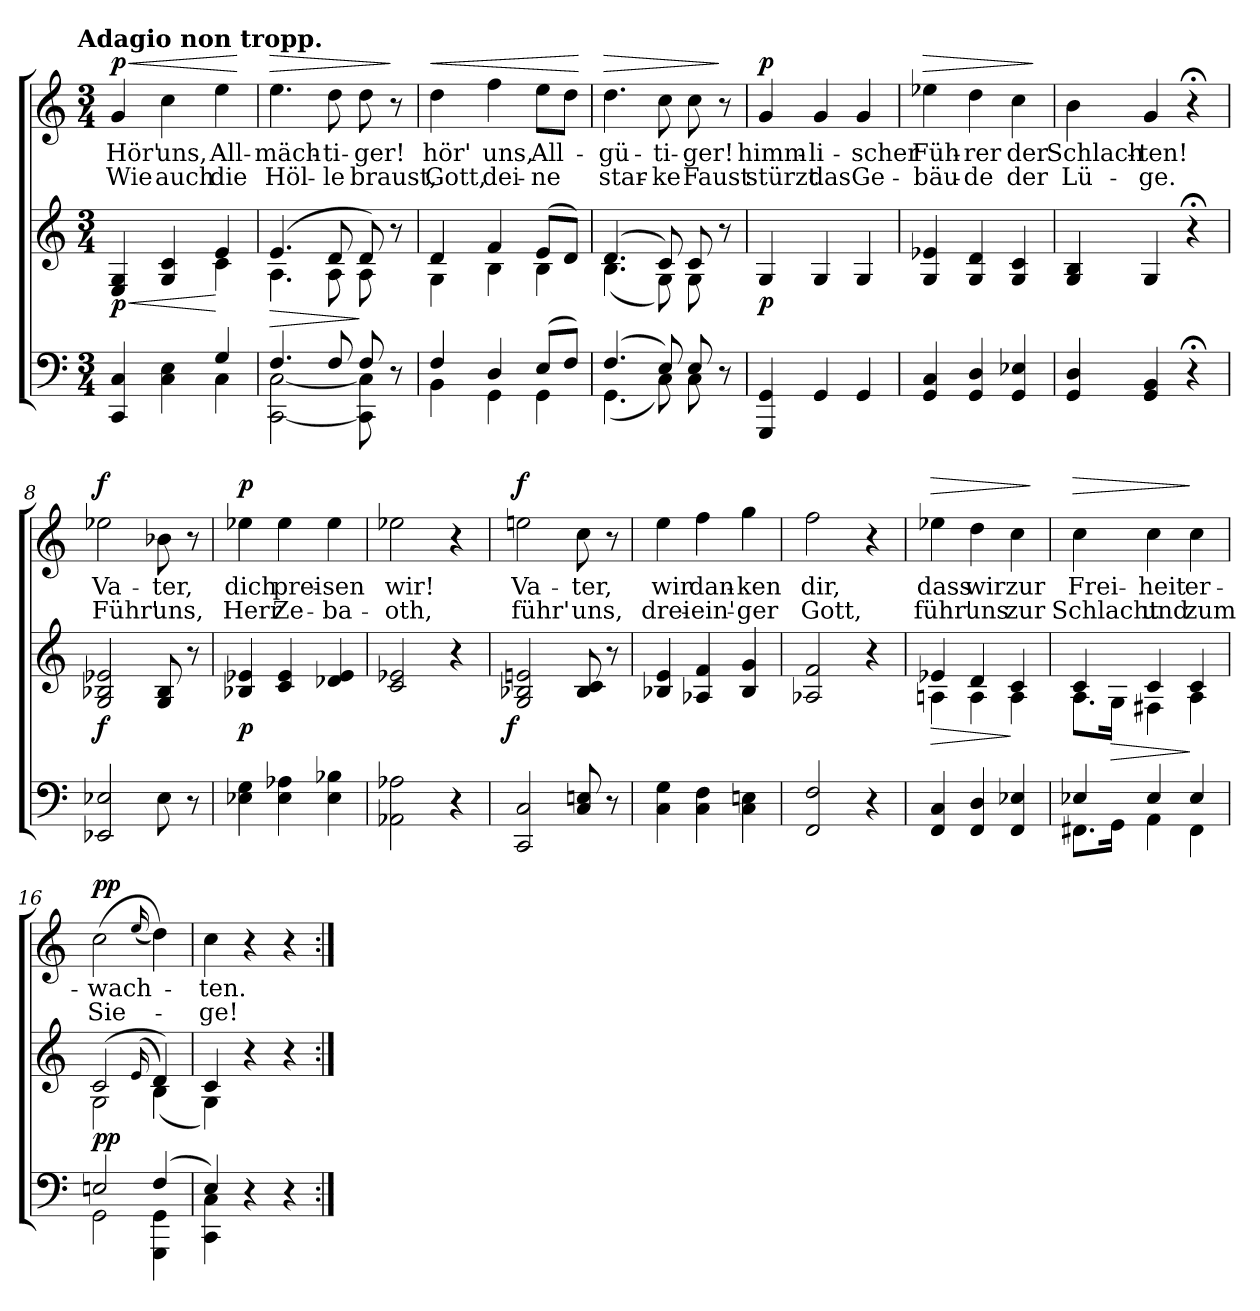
**kern	**kern	**dynam	**kern	**text	**text	**dynam
*part2	*part2	*part2	*part1	*part1	*part1	*part1
*staff3	*staff2	*staff2/3	*staff1	*staff1	*staff1	*staff1
*clefF4	*clefG2	*	*clefG2	*	*	*
*k[]	*k[]	*	*k[]	*	*	*
!!LO:TX:omd:t=Adagio non tropp.
*M3/4	*M3/4	*	*M3/4	*	*	*
*MM120	*MM120	*	*MM120	*	*	*
=1	=1	=1	=1	=1	=1	=1
*^	*^	*	*	*	*	*
!	!	!	!	!	!	!	!	!LO:HP:a
!	!	!	!	!	!	!	!	!LO:DY:n=1:a
2rAyy	4CC 4C	4E/ 4G/	2rBByy	< p	4g	Hör'	Wie	< p
.	4C 4E	4G/ 4c/	.	.	4cc	uns,	auch	.
4G/	4C	4e	4c	[	4ee	All-	die	.
*v	*v	*	*	*	*	*	*	*
*	*v	*v	*	*	*	*	*
.	.	.	.	.	.	[
=2	=2	=2	=2	=2	=2	=2
*^	*^	*	*	*	*	*
!	!	!	!	!	!	!	!	!LO:HP:a
4.F	[2CC [2C	(>4.e	4.A	>	4.ee	-mäch-	Höl-	>
8F	.	8d	8A	.	8dd	-ti-	-le	.
8F	8CC] 8C]	8d)	8A	]	8dd	-ger!	braust,	.
8r	8rEEyy	8r	8rAyy	.	8r	.	.	]
=3	=3	=3	=3	=3	=3	=3	=3	=3
!	!	!	!	!	!	!	!	!LO:HP:a
4F	4BB	4d	4G	.	4dd	hör'	Gott,	<
4D	4GG	4f	4B	.	4ff	uns,	dei-	.
(8EL	4GG	(8eL	4B	.	8eeL	All-	-ne	.
8FJ)	.	8dJ)	.	.	8ddJ	.	.	.
*v	*v	*	*	*	*	*	*	*
*	*v	*v	*	*	*	*	*
.	.	.	.	.	.	[
=4	=4	=4	=4	=4	=4	=4
*^	*^	*	*	*	*	*
!	!	!	!	!	!	!	!	!LO:HP:a
(4.F	(4.GG	(4.d	(4.B	.	4.dd	-gü-	star-	>
8E)	8C)	8c)	8G)	.	8cc	-ti-	-ke	.
8E	8C	8c	8G	.	8cc	-ger!	Faust	.
8r	8rEEyy	8r	8rAyy	.	8r	.	.	]
=5	=5	=5	=5	=5	=5	=5	=5	=5
!	!	!	!	!	!	!	!	!LO:DY:a
*v	*v	*	*	*	*	*	*	*
*	*v	*v	*	*	*	*	*
4GGG 4GG	4G	p	4g	himm-	stürzt	p
4GG	4G	.	4g	-li-	das	.
4GG	4G	.	4g	-scher	Ge-	.
=6	=6	=6	=6	=6	=6	=6
!	!	!	!	!	!	!LO:HP:a
4GG 4C	4G 4e-X	.	4ee-X	Füh-	-bäu-	>
4GG 4D	4G 4d	.	4dd	-rer	-de	.
4GG 4E-X	4G 4c	.	4cc	der	der	.
.	.	.	.	.	.	]
=7	=7	=7	=7	=7	=7	=7
4GG 4D	4G 4B	.	4b	Schlach-	Lü-	.
4GG 4BB	4G	.	4g	-ten!	-ge.	.
4r;<	4r;<	.	4r;<	.	.	.
=8	=8	=8	=8	=8	=8	=8
!	!	!	!	!	!	!LO:DY:a
2EE-X 2E-X	2G 2B-X 2e-X	f	2ee-X	Va-	Führ'	f
8E-	8G 8B-	.	8b-X	-ter,	uns,	.
8r	8r	.	8r	.	.	.
=9	=9	=9	=9	=9	=9	=9
!	!	!	!	!	!	!LO:DY:a
4E-X 4G	4B-X 4e-X	p	4ee-X	dich	Herr	p
4E- 4A-X	4c 4e-	.	4ee-	prei-	Ze-	.
4E- 4B-X	4d-X 4e-	.	4ee-	-sen	-ba-	.
=10	=10	=10	=10	=10	=10	=10
2AA-X 2A-X	2c 2e-X	.	2ee-X	wir!	-oth,	.
4r	4r	.	4r	.	.	.
=11	=11	=11	=11	=11	=11	=11
!	!	!LO:DY:rj	!	!	!	!LO:DY:a
2CC 2C	2G 2B-X 2en	f	2een	Va-	führ'	f
8C/ 8En/	8B- 8c	.	8cc	-ter,	uns,	.
8r	8r	.	8r	.	.	.
=12	=12	=12	=12	=12	=12	=12
4C 4G	4B-X 4e	.	4ee	wir	drei-	.
4C 4F	4A-X 4f	.	4ff	dan-	-ein'-	.
4C 4En	4B- 4g	.	4gg	-ken	-ger	.
=13	=13	=13	=13	=13	=13	=13
2FF 2F	2A-X 2f	.	2ff	dir,	Gott,	.
4r	4r	.	4r	.	.	.
=14	=14	=14	=14	=14	=14	=14
*	*^	*	*	*	*	*
!	!	!	!	!	!	!	!LO:HP:a
4FF 4C	4e-X	4An	>	4ee-X	dass	führ'	>
4FF 4D	4d	4A	.	4dd	wir	uns	.
4FF 4E-X	4c	4A	]	4cc	zur	zur	.
*	*v	*v	*	*	*	*	*
.	.	.	.	.	.	]
=15	=15	=15	=15	=15	=15	=15
*^	*^	*	*	*	*	*
!	!	!	!	!	!	!	!	!LO:HP:a
4E-X	8.FF#XL	4c	8.AL	.	4cc	Frei-	Schlacht	>
.	16GGJk	.	16GJk	>	.	.	.	.
4E-	4AA	4c	4F#X	.	4cc	-heit	und	.
4E-	4FF#	4c	4A	]	4cc	er-	zum	]
=16	=16	=16	=16	=16	=16	=16	=16	=16
!	!	!	!	!	!	!	!	!LO:DY:a
2En	2GG	(2c	2G	pp	(2cc	-wach-	Sie-	pp
.	.	(16qqe/	.	.	(16qqee	.	.	.
(4F	4GGG 4GG	4d))	(4B	.	4dd))	.	.	.
=17	=17	=17	=17	=17	=17	=17	=17	=17
4E)	4CC 4C	4c	4G)	.	4cc	-ten.	-ge!	.
4r	4rCCyy	4r	4rAyy	.	4r	.	.	.
4r	4rEEyy	4r	4rAyy	.	4r	.	.	.
*v	*v	*	*	*	*	*	*	*
*	*v	*v	*	*	*	*	*
=:|!	=:|!	=:|!	=:|!	=:|!	=:|!	=:|!
*-	*-	*-	*-	*-	*-	*-
